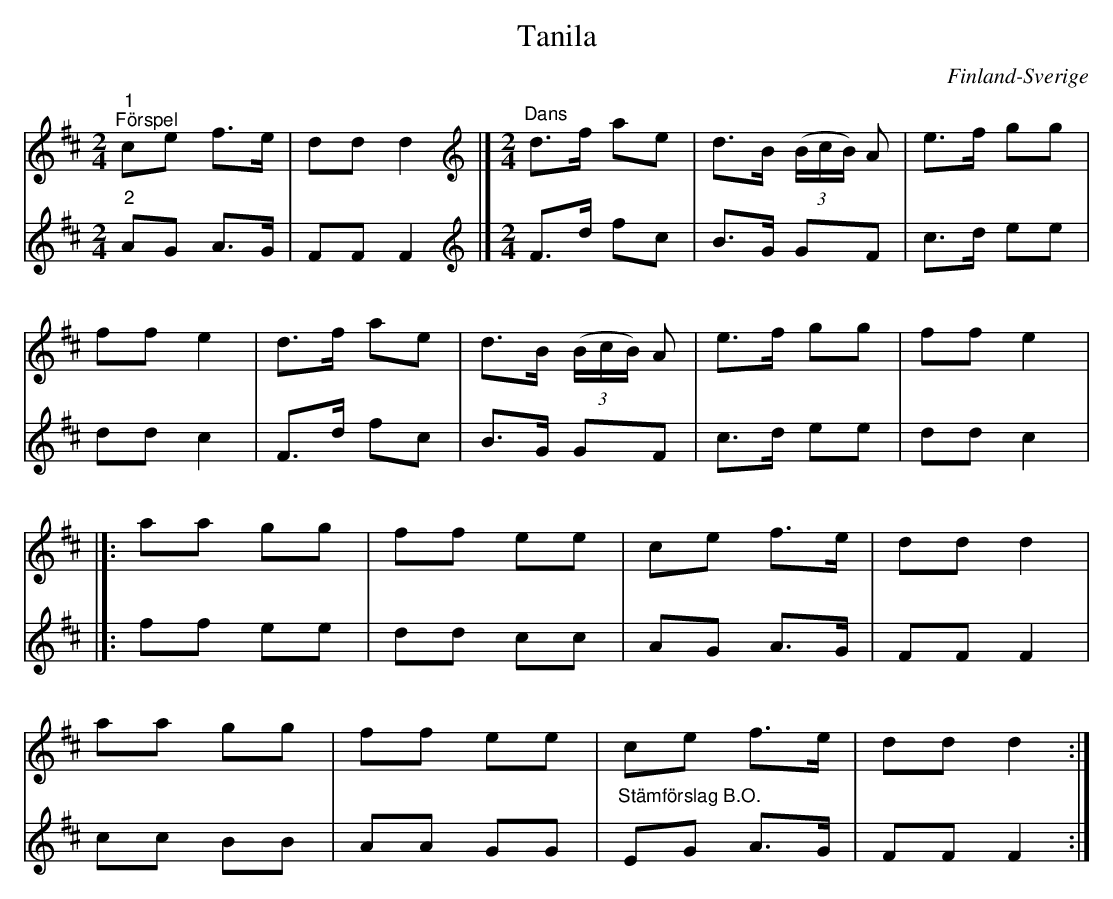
X:1
T:Tanila
O:Finland-Sverige
L:1/8
M:2/4
K:D
V:1
"^1""^Förspel" ce f>e | dd d2 |][K:D][M:2/4][K:treble]"^Dans" d>f ae | d>B (3(B/c/B/) A | e>f gg |
ff e2 | d>f ae | d>B (3(B/c/B/) A | e>f gg | ff e2 |]:
aa gg | ff ee | ce f>e | dd d2 |
aa gg | ff ee | ce f>e | dd d2 :|
V:2
"^2" AG A>G | FF F2 |][K:D][M:2/4][K:treble] F>d fc | B>G GF | c>d ee | dd c2 | F>d fc | B>G GF |
c>d ee | dd c2 |]: ff ee | dd cc | AG A>G | FF F2 | cc BB | AA GG | "^Stämförslag B.O." EG A>G | FF F2 :|
